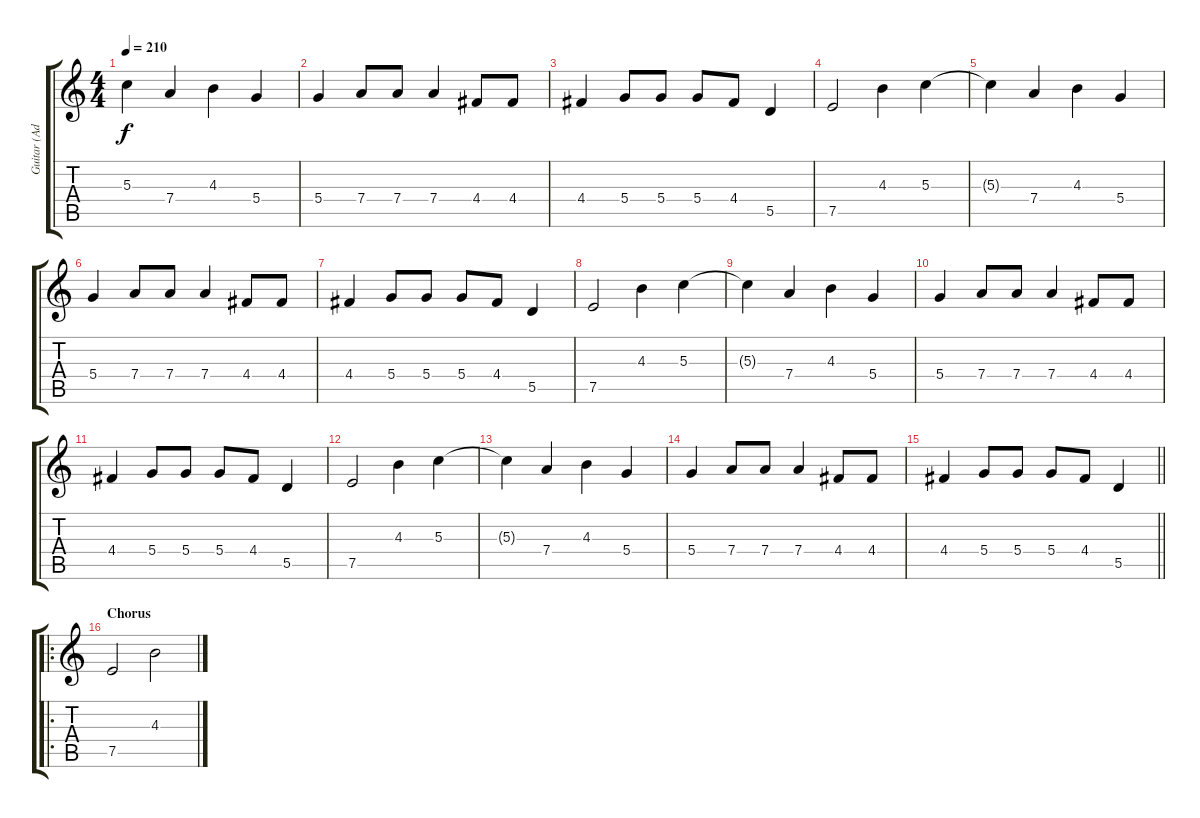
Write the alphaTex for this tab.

\track ("Guitar (Adrian Smith)" "Guitar (Ad") {instrument electricguitarjazz}
\staff {score tabs}
\tuning (E4 B3 G3 D3 A2 E2) {hide}
\ts (4 4)
\tempo 210
\clef g2
\ks c
5.3{t}.4{dy f} 7.4.4 4.3.4 5.4.4 |
5.4.4 7.4.8 7.4.8 7.4.4 4.4.8 4.4.8 |
4.4.4 5.4.8 5.4.8 5.4.8 4.4.8 5.5.4 |
7.5.2 4.3.4 5.3.4 |
5.3{t}.4 7.4.4 4.3.4 5.4.4 |
5.4.4 7.4.8 7.4.8 7.4.4 4.4.8 4.4.8 |
4.4.4 5.4.8 5.4.8 5.4.8 4.4.8 5.5.4 |
7.5.2 4.3.4 5.3.4 |
5.3{t}.4 7.4.4 4.3.4 5.4.4 |
5.4.4 7.4.8 7.4.8 7.4.4 4.4.8 4.4.8 |
4.4.4 5.4.8 5.4.8 5.4.8 4.4.8 5.5.4 |
7.5.2 4.3.4 5.3.4 |
5.3{t}.4 7.4.4 4.3.4 5.4.4 |
5.4.4 7.4.8 7.4.8 7.4.4 4.4.8 4.4.8 |
\barLineRight lightlight
4.4.4 5.4.8 5.4.8 5.4.8 4.4.8 5.5.4 |
\ro
\section ("" "Chorus")
7.5.2 4.3.2
